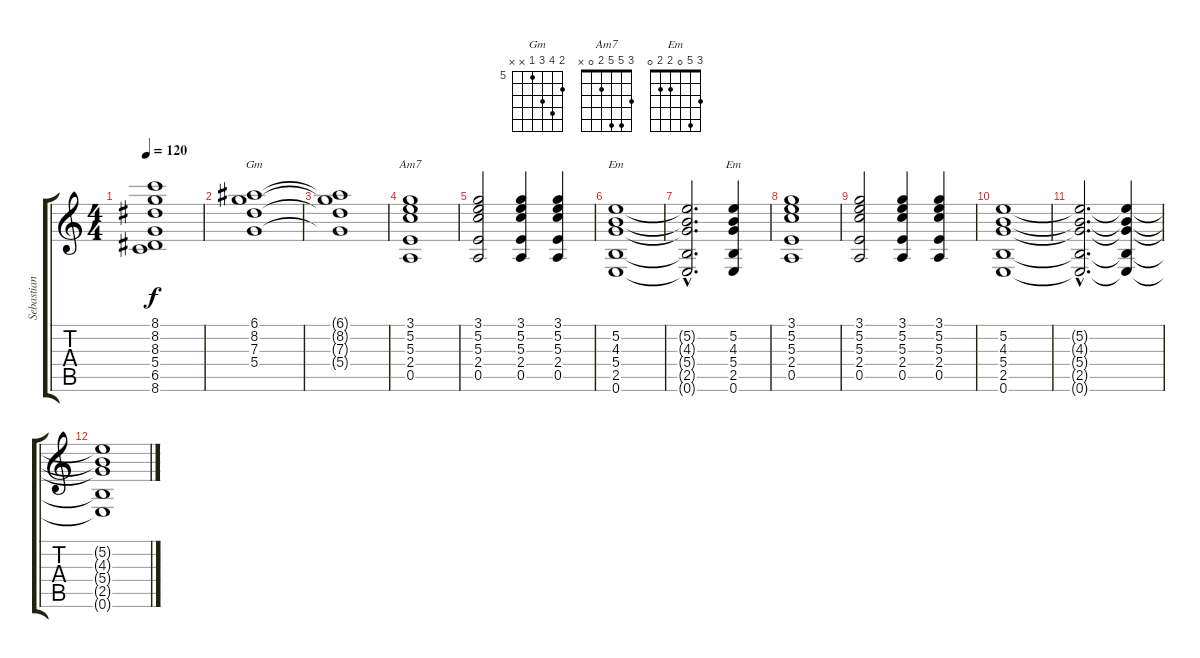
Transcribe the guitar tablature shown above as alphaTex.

\track ("Sebastian" "Sebastian") {instrument distortionguitar}
\staff {score tabs}
\tuning (E4 B3 G3 D3 A2 E2) {hide}
\chord ("Gm" 6 8 7 5 x x) {firstfret 5}
\chord ("Am7" 3 5 5 2 0 x)
\chord ("Em" x 5 4 5 2 0)
\chord ("Em" 3 5 0 2 2 0)
\ts (4 4)
\tempo 120
\clef g2
\ks c
(8.1{t} 8.2{t} 8.3{t} 5.4{t} 6.5{t} 8.6{t}).1{dy f} |
(6.1 8.2 7.3 5.4).1{ch "Gm"} |
(6.1{t} 8.2{t} 7.3{t} 5.4{t}).1 |
(3.1 5.2 5.3 2.4 0.5).1{ch "Am7"} |
(3.1 5.2 5.3 2.4 0.5).2 (3.1 5.2 5.3 2.4 0.5).4 (3.1 5.2 5.3 2.4 0.5).4 |
(5.2 4.3 5.4 2.5 0.6).1{ch "Em"} |
(5.2{hac t} 4.3{hac t} 5.4{hac t} 2.5{hac t} 0.6{hac t}).2{d} (5.2 4.3 5.4 2.5 0.6).4{ch "Em"} |
(3.1 5.2 5.3 2.4 0.5).1 |
(3.1 5.2 5.3 2.4 0.5).2 (3.1 5.2 5.3 2.4 0.5).4 (3.1 5.2 5.3 2.4 0.5).4 |
(5.2 4.3 5.4 2.5 0.6).1 |
(5.2{hac t} 4.3{hac t} 5.4{hac t} 2.5{hac t} 0.6{hac t}).2{d} (5.2{t} 4.3{t} 5.4{t} 2.5{t} 0.6{t}).4 |
(5.2{t} 4.3{t} 5.4{t} 2.5{t} 0.6{t}).1
